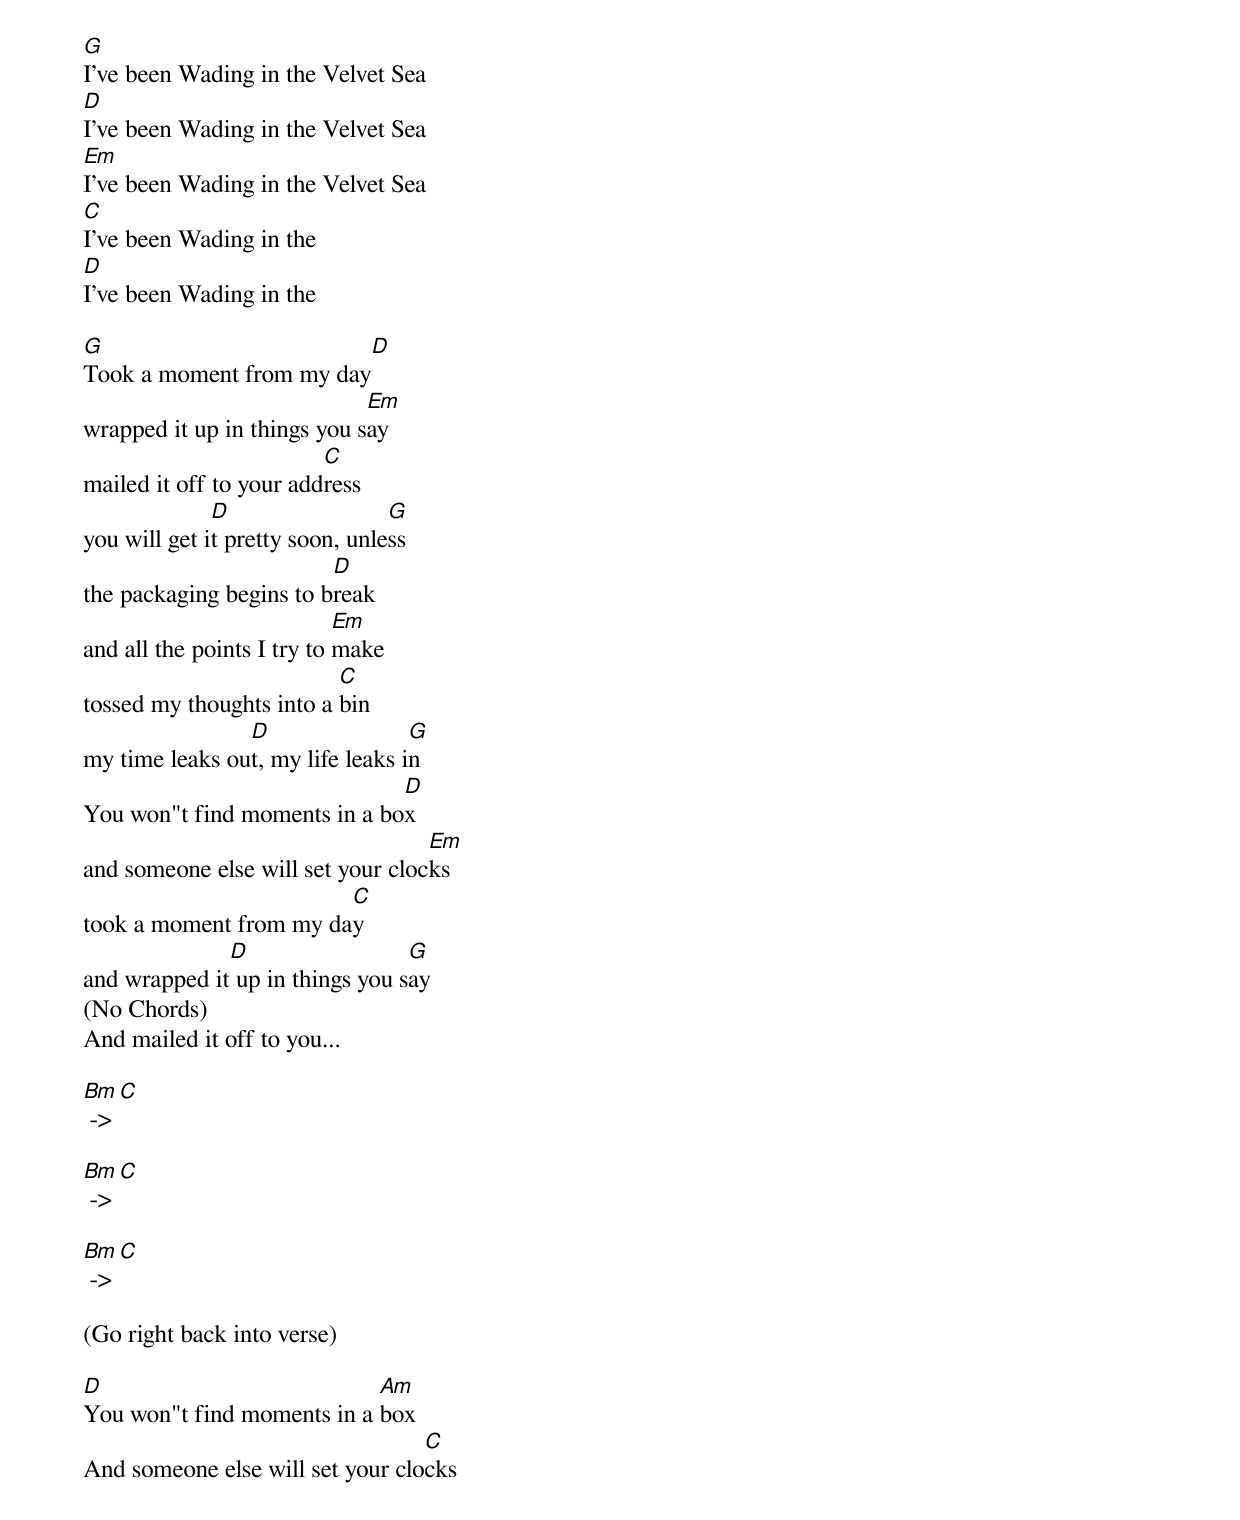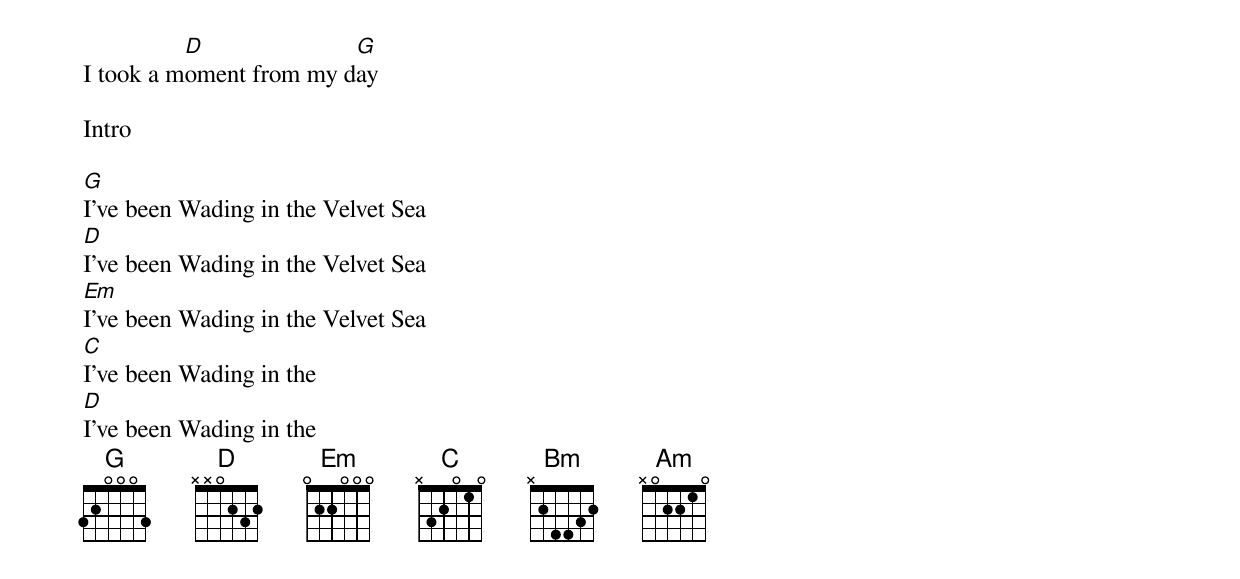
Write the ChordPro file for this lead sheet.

[G]I've been Wading in the Velvet Sea
[D]I've been Wading in the Velvet Sea
[Em]I've been Wading in the Velvet Sea
[C]I've been Wading in the
[D]I've been Wading in the

[G]Took a moment from my day[D]
wrapped it up in things you s[Em]ay
mailed it off to your add[C]ress
you will get i[D]t pretty soon, unle[G]ss
the packaging begins to b[D]reak
and all the points I try to [Em]make
tossed my thoughts into a [C]bin
my time leaks ou[D]t, my life leaks i[G]n
You won"t find moments in a bo[D]x
and someone else will set your cloc[Em]ks
took a moment from my da[C]y
and wrapped it[D] up in things you s[G]ay
(No Chords)
And mailed it off to you...

[Bm] -> [C]

[Bm] -> [C]

[Bm] -> [C]

(Go right back into verse)

[D]You won"t find moments in a [Am]box
And someone else will set your clo[C]cks
I took a m[D]oment from my d[G]ay

Intro

[G]I've been Wading in the Velvet Sea
[D]I've been Wading in the Velvet Sea
[Em]I've been Wading in the Velvet Sea
[C]I've been Wading in the
[D]I've been Wading in the
